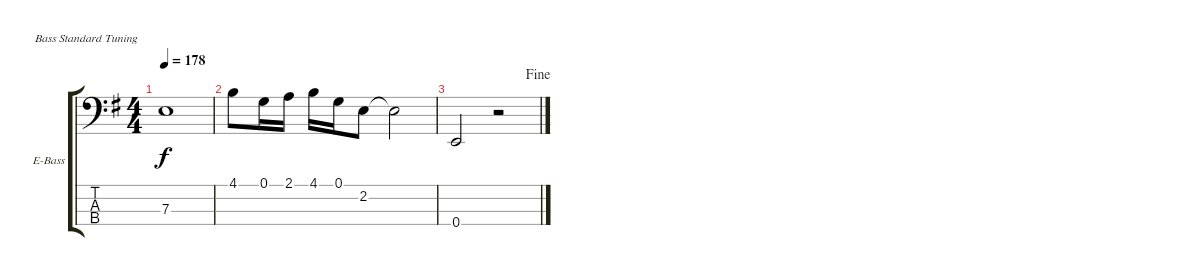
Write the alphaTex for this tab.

\bracketExtendMode groupsimilarinstruments
\firstSystemTrackNameOrientation horizontal
\otherSystemsTrackNameOrientation horizontal
\track ("bass" "E-Bass") {instrument electricbassfinger}
\staff {score tabs}
\tuning (G2 D2 A1 E1)
\ts (4 4)
\tempo 178
\clef f4
\ks eminor
7.3{t}.1{dy f} |
4.1.8 0.1.16 2.1.16 4.1.16 0.1.16 2.2.8 2.2{t}.2 |
\jump fine
0.4.2 r.2
